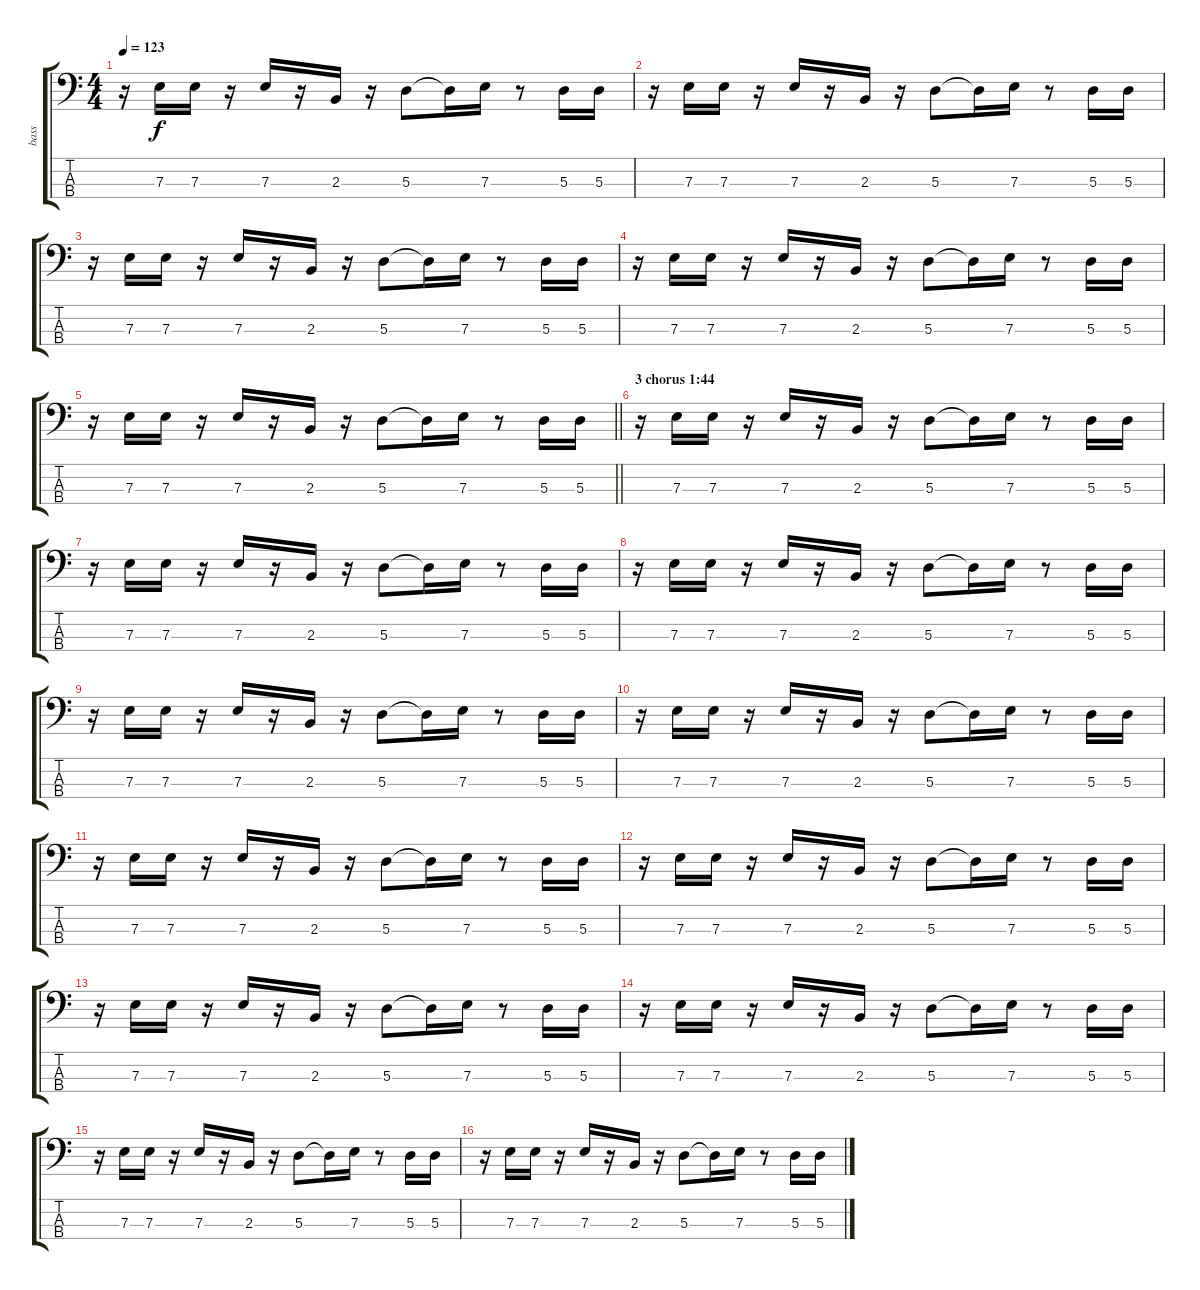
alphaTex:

\track ("bass" "bass") {instrument synthbass2}
\staff {score tabs}
\tuning (G2 D2 A1 E1) {hide}
\ts (4 4)
\tempo 123
\clef f4
\ks c
r.16{dy f} 7.3.16 7.3.16 r.16 7.3.16 r.16 2.3.16 r.16 5.3.8 5.3{t}.16 7.3.16 r.8 5.3.16 5.3.16 |
r.16 7.3.16 7.3.16 r.16 7.3.16 r.16 2.3.16 r.16 5.3.8 5.3{t}.16 7.3.16 r.8 5.3.16 5.3.16 |
r.16 7.3.16 7.3.16 r.16 7.3.16 r.16 2.3.16 r.16 5.3.8 5.3{t}.16 7.3.16 r.8 5.3.16 5.3.16 |
r.16 7.3.16 7.3.16 r.16 7.3.16 r.16 2.3.16 r.16 5.3.8 5.3{t}.16 7.3.16 r.8 5.3.16 5.3.16 |
\barLineRight lightlight
r.16 7.3.16 7.3.16 r.16 7.3.16 r.16 2.3.16 r.16 5.3.8 5.3{t}.16 7.3.16 r.8 5.3.16 5.3.16 |
\section ("" "3 chorus 1:44")
r.16 7.3.16 7.3.16 r.16 7.3.16 r.16 2.3.16 r.16 5.3.8 5.3{t}.16 7.3.16 r.8 5.3.16 5.3.16 |
r.16 7.3.16 7.3.16 r.16 7.3.16 r.16 2.3.16 r.16 5.3.8 5.3{t}.16 7.3.16 r.8 5.3.16 5.3.16 |
r.16 7.3.16 7.3.16 r.16 7.3.16 r.16 2.3.16 r.16 5.3.8 5.3{t}.16 7.3.16 r.8 5.3.16 5.3.16 |
r.16 7.3.16 7.3.16 r.16 7.3.16 r.16 2.3.16 r.16 5.3.8 5.3{t}.16 7.3.16 r.8 5.3.16 5.3.16 |
r.16 7.3.16 7.3.16 r.16 7.3.16 r.16 2.3.16 r.16 5.3.8 5.3{t}.16 7.3.16 r.8 5.3.16 5.3.16 |
r.16 7.3.16 7.3.16 r.16 7.3.16 r.16 2.3.16 r.16 5.3.8 5.3{t}.16 7.3.16 r.8 5.3.16 5.3.16 |
r.16 7.3.16 7.3.16 r.16 7.3.16 r.16 2.3.16 r.16 5.3.8 5.3{t}.16 7.3.16 r.8 5.3.16 5.3.16 |
r.16 7.3.16 7.3.16 r.16 7.3.16 r.16 2.3.16 r.16 5.3.8 5.3{t}.16 7.3.16 r.8 5.3.16 5.3.16 |
r.16 7.3.16 7.3.16 r.16 7.3.16 r.16 2.3.16 r.16 5.3.8 5.3{t}.16 7.3.16 r.8 5.3.16 5.3.16 |
r.16 7.3.16 7.3.16 r.16 7.3.16 r.16 2.3.16 r.16 5.3.8 5.3{t}.16 7.3.16 r.8 5.3.16 5.3.16 |
r.16 7.3.16 7.3.16 r.16 7.3.16 r.16 2.3.16 r.16 5.3.8 5.3{t}.16 7.3.16 r.8 5.3.16 5.3.16
